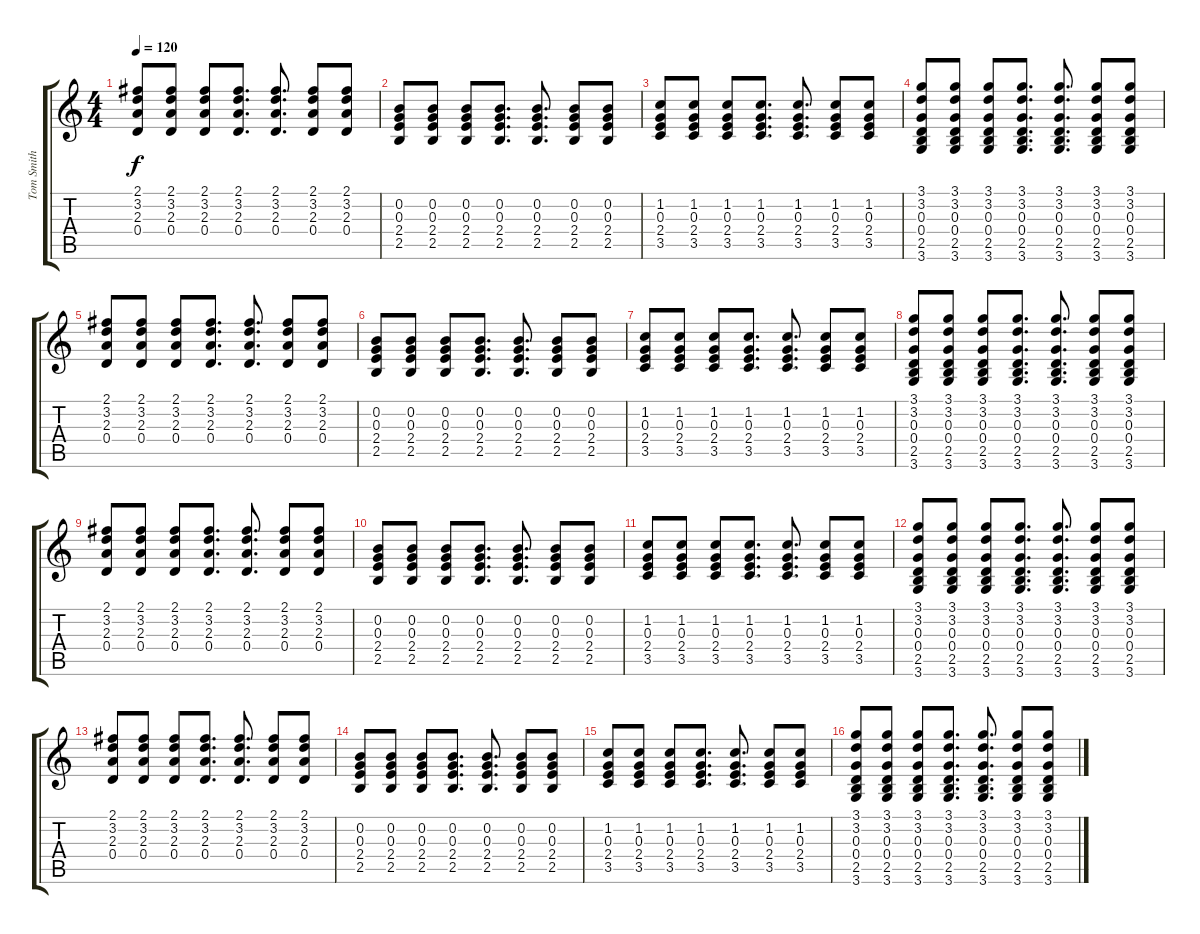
\track ("Tom Smith" "Tom Smith") {instrument electricguitarclean}
\staff {score tabs}
\tuning (E4 B3 G3 D3 A2 E2) {hide}
\ts (4 4)
\tempo 120
\clef g2
\ks c
(2.1 3.2 2.3 0.4).8{dy f} (2.1 3.2 2.3 0.4).8 (2.1 3.2 2.3 0.4).8 (2.1 3.2 2.3 0.4).8{d} (2.1 3.2 2.3 0.4).8{d} (2.1 3.2 2.3 0.4).8 (2.1 3.2 2.3 0.4).8 |
(0.2 0.3 2.4 2.5).8 (0.2 0.3 2.4 2.5).8 (0.2 0.3 2.4 2.5).8 (0.2 0.3 2.4 2.5).8{d} (0.2 0.3 2.4 2.5).8{d} (0.2 0.3 2.4 2.5).8 (0.2 0.3 2.4 2.5).8 |
(1.2 0.3 2.4 3.5).8 (1.2 0.3 2.4 3.5).8 (1.2 0.3 2.4 3.5).8 (1.2 0.3 2.4 3.5).8{d} (1.2 0.3 2.4 3.5).8{d} (1.2 0.3 2.4 3.5).8 (1.2 0.3 2.4 3.5).8 |
(3.1 3.2 0.3 0.4 2.5 3.6).8 (3.1 3.2 0.3 0.4 2.5 3.6).8 (3.1 3.2 0.3 0.4 2.5 3.6).8 (3.1 3.2 0.3 0.4 2.5 3.6).8{d} (3.1 3.2 0.3 0.4 2.5 3.6).8{d} (3.1 3.2 0.3 0.4 2.5 3.6).8 (3.1 3.2 0.3 0.4 2.5 3.6).8 |
(2.1 3.2 2.3 0.4).8 (2.1 3.2 2.3 0.4).8 (2.1 3.2 2.3 0.4).8 (2.1 3.2 2.3 0.4).8{d} (2.1 3.2 2.3 0.4).8{d} (2.1 3.2 2.3 0.4).8 (2.1 3.2 2.3 0.4).8 |
(0.2 0.3 2.4 2.5).8 (0.2 0.3 2.4 2.5).8 (0.2 0.3 2.4 2.5).8 (0.2 0.3 2.4 2.5).8{d} (0.2 0.3 2.4 2.5).8{d} (0.2 0.3 2.4 2.5).8 (0.2 0.3 2.4 2.5).8 |
(1.2 0.3 2.4 3.5).8 (1.2 0.3 2.4 3.5).8 (1.2 0.3 2.4 3.5).8 (1.2 0.3 2.4 3.5).8{d} (1.2 0.3 2.4 3.5).8{d} (1.2 0.3 2.4 3.5).8 (1.2 0.3 2.4 3.5).8 |
(3.1 3.2 0.3 0.4 2.5 3.6).8 (3.1 3.2 0.3 0.4 2.5 3.6).8 (3.1 3.2 0.3 0.4 2.5 3.6).8 (3.1 3.2 0.3 0.4 2.5 3.6).8{d} (3.1 3.2 0.3 0.4 2.5 3.6).8{d} (3.1 3.2 0.3 0.4 2.5 3.6).8 (3.1 3.2 0.3 0.4 2.5 3.6).8 |
(2.1 3.2 2.3 0.4).8 (2.1 3.2 2.3 0.4).8 (2.1 3.2 2.3 0.4).8 (2.1 3.2 2.3 0.4).8{d} (2.1 3.2 2.3 0.4).8{d} (2.1 3.2 2.3 0.4).8 (2.1 3.2 2.3 0.4).8 |
(0.2 0.3 2.4 2.5).8 (0.2 0.3 2.4 2.5).8 (0.2 0.3 2.4 2.5).8 (0.2 0.3 2.4 2.5).8{d} (0.2 0.3 2.4 2.5).8{d} (0.2 0.3 2.4 2.5).8 (0.2 0.3 2.4 2.5).8 |
(1.2 0.3 2.4 3.5).8 (1.2 0.3 2.4 3.5).8 (1.2 0.3 2.4 3.5).8 (1.2 0.3 2.4 3.5).8{d} (1.2 0.3 2.4 3.5).8{d} (1.2 0.3 2.4 3.5).8 (1.2 0.3 2.4 3.5).8 |
(3.1 3.2 0.3 0.4 2.5 3.6).8 (3.1 3.2 0.3 0.4 2.5 3.6).8 (3.1 3.2 0.3 0.4 2.5 3.6).8 (3.1 3.2 0.3 0.4 2.5 3.6).8{d} (3.1 3.2 0.3 0.4 2.5 3.6).8{d} (3.1 3.2 0.3 0.4 2.5 3.6).8 (3.1 3.2 0.3 0.4 2.5 3.6).8 |
(2.1 3.2 2.3 0.4).8 (2.1 3.2 2.3 0.4).8 (2.1 3.2 2.3 0.4).8 (2.1 3.2 2.3 0.4).8{d} (2.1 3.2 2.3 0.4).8{d} (2.1 3.2 2.3 0.4).8 (2.1 3.2 2.3 0.4).8 |
(0.2 0.3 2.4 2.5).8 (0.2 0.3 2.4 2.5).8 (0.2 0.3 2.4 2.5).8 (0.2 0.3 2.4 2.5).8{d} (0.2 0.3 2.4 2.5).8{d} (0.2 0.3 2.4 2.5).8 (0.2 0.3 2.4 2.5).8 |
(1.2 0.3 2.4 3.5).8 (1.2 0.3 2.4 3.5).8 (1.2 0.3 2.4 3.5).8 (1.2 0.3 2.4 3.5).8{d} (1.2 0.3 2.4 3.5).8{d} (1.2 0.3 2.4 3.5).8 (1.2 0.3 2.4 3.5).8 |
(3.1 3.2 0.3 0.4 2.5 3.6).8 (3.1 3.2 0.3 0.4 2.5 3.6).8 (3.1 3.2 0.3 0.4 2.5 3.6).8 (3.1 3.2 0.3 0.4 2.5 3.6).8{d} (3.1 3.2 0.3 0.4 2.5 3.6).8{d} (3.1 3.2 0.3 0.4 2.5 3.6).8 (3.1 3.2 0.3 0.4 2.5 3.6).8
